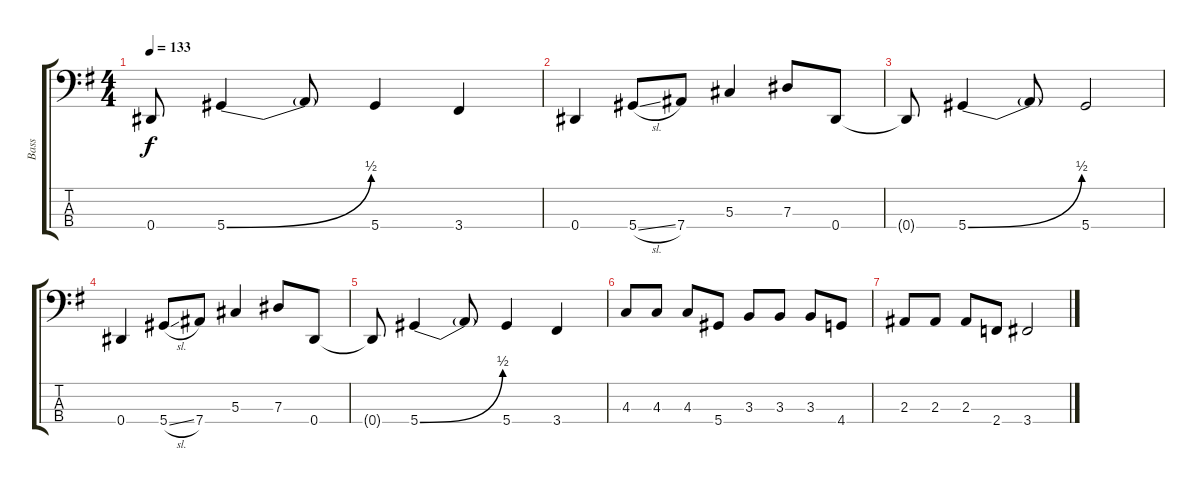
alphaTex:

\track ("Bass" "Bass") {instrument electricbasspick}
\staff {score tabs}
\tuning (Gb2 Db2 Ab1 Eb1) {hide}
\ts (4 4)
\tempo 133
\clef f4
\ks g
0.4{t}.8{dy f} 5.4{be (bend 0 0 60 2)}.4 5.4{t}.8 5.4.4 3.4.4 |
0.4.4 5.4{sl}.8 7.4.8 5.3.4 7.3.8 0.4.8 |
0.4{t}.8 5.4{be (bend 0 0 60 2)}.4 5.4{t}.8 5.4.2 |
0.4.4 5.4{sl}.8 7.4.8 5.3.4 7.3.8 0.4.8 |
0.4{t}.8 5.4{be (bend 0 0 60 2)}.4 5.4{t}.8 5.4.4 3.4.4 |
4.3.8 4.3.8 4.3.8 5.4.8 3.3.8 3.3.8 3.3.8 4.4.8 |
2.3.8 2.3.8 2.3.8 2.4.8 3.4.2
